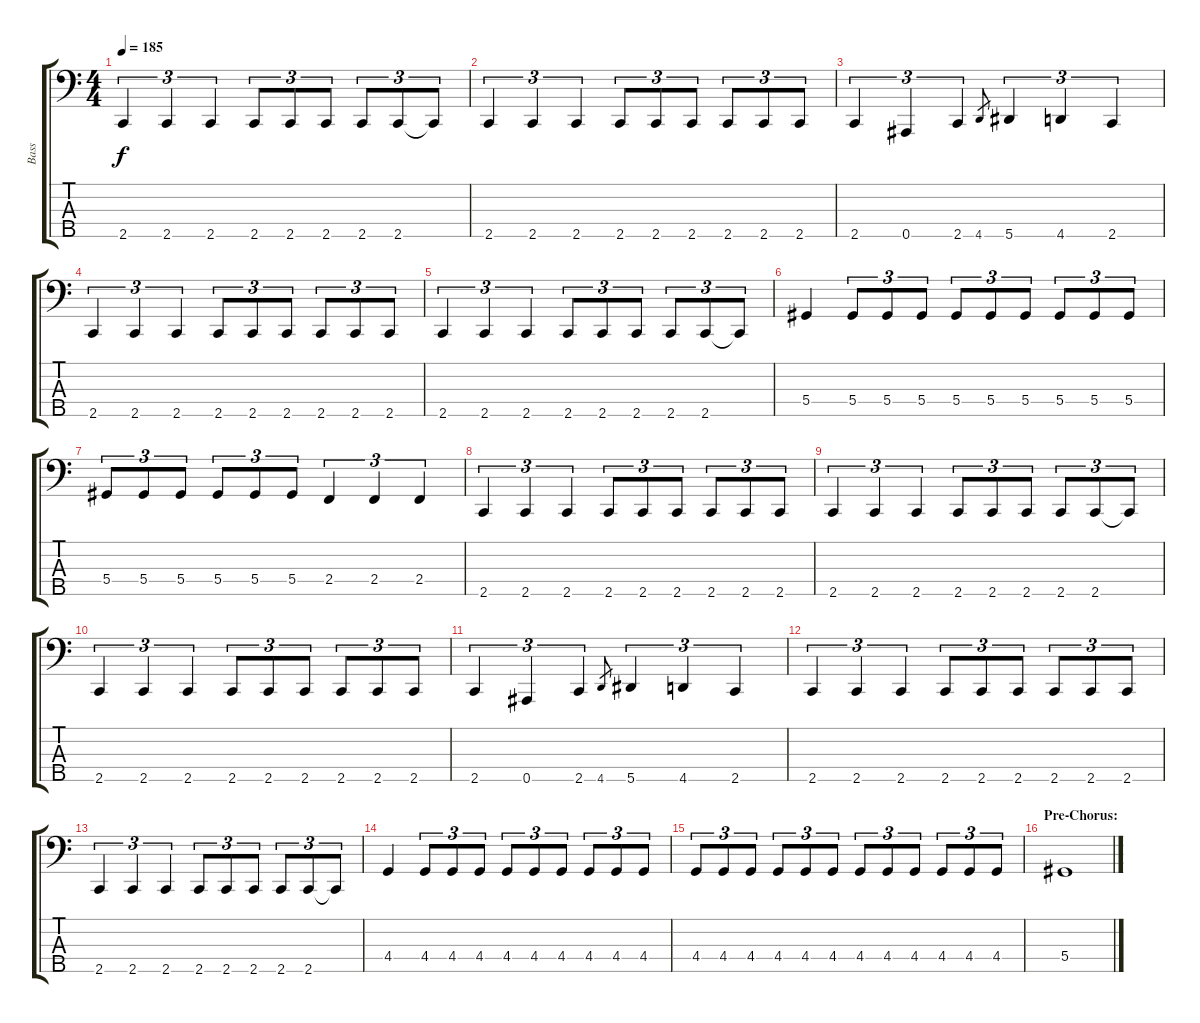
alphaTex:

\track ("Bass" "Bass") {instrument slapbass2}
\staff {score tabs}
\tuning (Gb2 Db2 Ab1 Eb1 Bb0) {hide}
\ts (4 4)
\tempo 185
\clef f4
\ks c
2.5.4{tu (3 2) dy f} 2.5.4{tu (3 2)} 2.5.4{tu (3 2)} 2.5.8{tu (3 2)} 2.5.8{tu (3 2)} 2.5.8{tu (3 2)} 2.5.8{tu (3 2)} 2.5.8{tu (3 2)} 2.5{t}.8{tu (3 2)} |
2.5.4{tu (3 2)} 2.5.4{tu (3 2)} 2.5.4{tu (3 2)} 2.5.8{tu (3 2)} 2.5.8{tu (3 2)} 2.5.8{tu (3 2)} 2.5.8{tu (3 2)} 2.5.8{tu (3 2)} 2.5.8{tu (3 2)} |
2.5.4{tu (3 2)} 0.5.4{tu (3 2)} 2.5.4{tu (3 2)} 4.5.8{gr} 5.5.4{tu (3 2)} 4.5.4{tu (3 2)} 2.5.4{tu (3 2)} |
2.5.4{tu (3 2)} 2.5.4{tu (3 2)} 2.5.4{tu (3 2)} 2.5.8{tu (3 2)} 2.5.8{tu (3 2)} 2.5.8{tu (3 2)} 2.5.8{tu (3 2)} 2.5.8{tu (3 2)} 2.5.8{tu (3 2)} |
2.5.4{tu (3 2)} 2.5.4{tu (3 2)} 2.5.4{tu (3 2)} 2.5.8{tu (3 2)} 2.5.8{tu (3 2)} 2.5.8{tu (3 2)} 2.5.8{tu (3 2)} 2.5.8{tu (3 2)} 2.5{t}.8{tu (3 2)} |
5.4.4 5.4.8{tu (3 2)} 5.4.8{tu (3 2)} 5.4.8{tu (3 2)} 5.4.8{tu (3 2)} 5.4.8{tu (3 2)} 5.4.8{tu (3 2)} 5.4.8{tu (3 2)} 5.4.8{tu (3 2)} 5.4.8{tu (3 2)} |
5.4.8{tu (3 2)} 5.4.8{tu (3 2)} 5.4.8{tu (3 2)} 5.4.8{tu (3 2)} 5.4.8{tu (3 2)} 5.4.8{tu (3 2)} 2.4.4{tu (3 2)} 2.4.4{tu (3 2)} 2.4.4{tu (3 2)} |
2.5.4{tu (3 2)} 2.5.4{tu (3 2)} 2.5.4{tu (3 2)} 2.5.8{tu (3 2)} 2.5.8{tu (3 2)} 2.5.8{tu (3 2)} 2.5.8{tu (3 2)} 2.5.8{tu (3 2)} 2.5.8{tu (3 2)} |
2.5.4{tu (3 2)} 2.5.4{tu (3 2)} 2.5.4{tu (3 2)} 2.5.8{tu (3 2)} 2.5.8{tu (3 2)} 2.5.8{tu (3 2)} 2.5.8{tu (3 2)} 2.5.8{tu (3 2)} 2.5{t}.8{tu (3 2)} |
2.5.4{tu (3 2)} 2.5.4{tu (3 2)} 2.5.4{tu (3 2)} 2.5.8{tu (3 2)} 2.5.8{tu (3 2)} 2.5.8{tu (3 2)} 2.5.8{tu (3 2)} 2.5.8{tu (3 2)} 2.5.8{tu (3 2)} |
2.5.4{tu (3 2)} 0.5.4{tu (3 2)} 2.5.4{tu (3 2)} 4.5.8{gr} 5.5.4{tu (3 2)} 4.5.4{tu (3 2)} 2.5.4{tu (3 2)} |
2.5.4{tu (3 2)} 2.5.4{tu (3 2)} 2.5.4{tu (3 2)} 2.5.8{tu (3 2)} 2.5.8{tu (3 2)} 2.5.8{tu (3 2)} 2.5.8{tu (3 2)} 2.5.8{tu (3 2)} 2.5.8{tu (3 2)} |
2.5.4{tu (3 2)} 2.5.4{tu (3 2)} 2.5.4{tu (3 2)} 2.5.8{tu (3 2)} 2.5.8{tu (3 2)} 2.5.8{tu (3 2)} 2.5.8{tu (3 2)} 2.5.8{tu (3 2)} 2.5{t}.8{tu (3 2)} |
4.4.4 4.4.8{tu (3 2)} 4.4.8{tu (3 2)} 4.4.8{tu (3 2)} 4.4.8{tu (3 2)} 4.4.8{tu (3 2)} 4.4.8{tu (3 2)} 4.4.8{tu (3 2)} 4.4.8{tu (3 2)} 4.4.8{tu (3 2)} |
4.4.8{tu (3 2)} 4.4.8{tu (3 2)} 4.4.8{tu (3 2)} 4.4.8{tu (3 2)} 4.4.8{tu (3 2)} 4.4.8{tu (3 2)} 4.4.8{tu (3 2)} 4.4.8{tu (3 2)} 4.4.8{tu (3 2)} 4.4.8{tu (3 2)} 4.4.8{tu (3 2)} 4.4.8{tu (3 2)} |
\section ("" "Pre-Chorus:")
5.4.1
